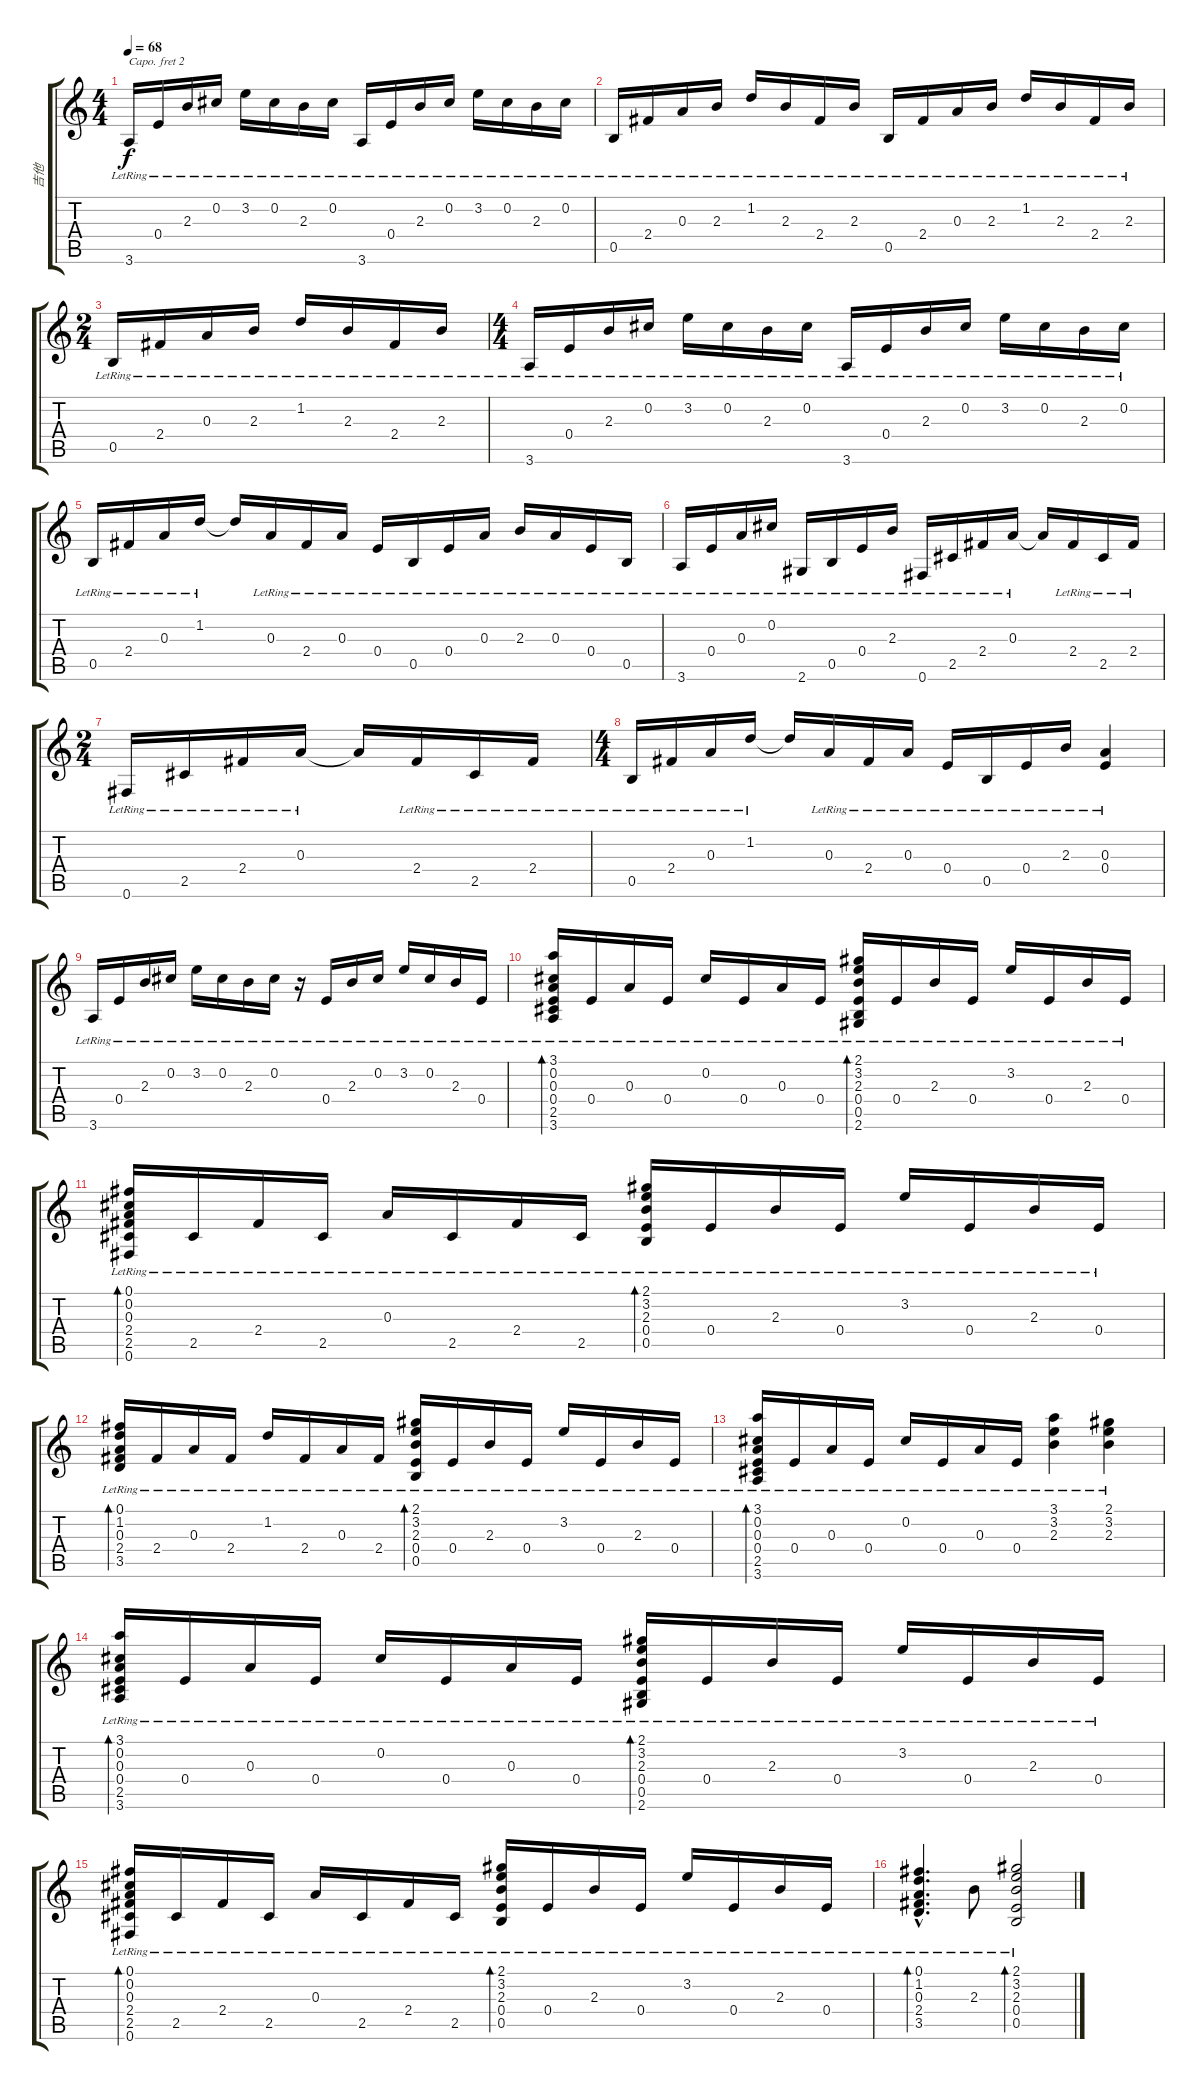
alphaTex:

\track ("吉他" "吉他") {instrument electricguitarclean}
\staff {score tabs}
\capo 2
\tuning (E4 B3 G3 D3 A2 E2) {hide}
\ts (4 4)
\tempo 68
\clef g2
\ks c
3.6{lr}.16{dy f} 0.4{lr}.16 2.3{lr}.16 0.2{lr}.16 3.2{lr}.16 0.2{lr}.16 2.3{lr}.16 0.2{lr}.16 3.6{lr}.16 0.4{lr}.16 2.3{lr}.16 0.2{lr}.16 3.2{lr}.16 0.2{lr}.16 2.3{lr}.16 0.2{lr}.16 |
0.5{lr}.16 2.4{lr}.16 0.3{lr}.16 2.3{lr}.16 1.2{lr}.16 2.3{lr}.16 2.4{lr}.16 2.3{lr}.16 0.5{lr}.16 2.4{lr}.16 0.3{lr}.16 2.3{lr}.16 1.2{lr}.16 2.3{lr}.16 2.4{lr}.16 2.3{lr}.16 |
\ts (2 4)
0.5{lr}.16 2.4{lr}.16 0.3{lr}.16 2.3{lr}.16 1.2{lr}.16 2.3{lr}.16 2.4{lr}.16 2.3{lr}.16 |
\ts (4 4)
3.6{lr}.16 0.4{lr}.16 2.3{lr}.16 0.2{lr}.16 3.2{lr}.16 0.2{lr}.16 2.3{lr}.16 0.2{lr}.16 3.6{lr}.16 0.4{lr}.16 2.3{lr}.16 0.2{lr}.16 3.2{lr}.16 0.2{lr}.16 2.3{lr}.16 0.2{lr}.16 |
0.5{lr}.16 2.4{lr}.16 0.3{lr}.16 1.2{lr}.16 1.2{t}.16 0.3{lr}.16 2.4{lr}.16 0.3{lr}.16 0.4{lr}.16 0.5{lr}.16 0.4{lr}.16 0.3{lr}.16 2.3{lr}.16 0.3{lr}.16 0.4{lr}.16 0.5{lr}.16 |
3.6{lr}.16 0.4{lr}.16 0.3{lr}.16 0.2{lr}.16 2.6{lr}.16 0.5{lr}.16 0.4{lr}.16 2.3{lr}.16 0.6{lr}.16 2.5{lr}.16 2.4{lr}.16 0.3{lr}.16 0.3{t}.16 2.4{lr}.16 2.5{lr}.16 2.4{lr}.16 |
\ts (2 4)
0.6{lr}.16 2.5{lr}.16 2.4{lr}.16 0.3{lr}.16 0.3{t}.16 2.4{lr}.16 2.5{lr}.16 2.4{lr}.16 |
\ts (4 4)
0.5{lr}.16 2.4{lr}.16 0.3{lr}.16 1.2{lr}.16 1.2{t}.16 0.3{lr}.16 2.4{lr}.16 0.3{lr}.16 0.4{lr}.16 0.5{lr}.16 0.4{lr}.16 2.3{lr}.16 (0.3{lr} 0.4{lr}).4 |
3.6{lr}.16 0.4{lr}.16 2.3{lr}.16 0.2{lr}.16 3.2{lr}.16 0.2{lr}.16 2.3{lr}.16 0.2{lr}.16 r.16 0.4{lr}.16 2.3{lr}.16 0.2{lr}.16 3.2{lr}.16 0.2{lr}.16 2.3{lr}.16 0.4{lr}.16 |
(3.1{lr} 0.2{lr} 0.3{lr} 0.4{lr} 2.5{lr} 3.6{lr}).16{bd 30} 0.4{lr}.16 0.3{lr}.16 0.4{lr}.16 0.2{lr}.16 0.4{lr}.16 0.3{lr}.16 0.4{lr}.16 (2.1{lr} 3.2{lr} 2.3{lr} 0.4{lr} 0.5{lr} 2.6{lr}).16{bd 30} 0.4{lr}.16 2.3{lr}.16 0.4{lr}.16 3.2{lr}.16 0.4{lr}.16 2.3{lr}.16 0.4{lr}.16 |
(0.1{lr} 0.2{lr} 0.3{lr} 2.4{lr} 2.5{lr} 0.6{lr}).16{bd 30} 2.5{lr}.16 2.4{lr}.16 2.5{lr}.16 0.3{lr}.16 2.5{lr}.16 2.4{lr}.16 2.5{lr}.16 (2.1{lr} 3.2{lr} 2.3{lr} 0.4{lr} 0.5{lr}).16{bd 30} 0.4{lr}.16 2.3{lr}.16 0.4{lr}.16 3.2{lr}.16 0.4{lr}.16 2.3{lr}.16 0.4{lr}.16 |
(0.1{lr} 1.2{lr} 0.3{lr} 2.4{lr} 3.5{lr}).16{bd 30} 2.4{lr}.16 0.3{lr}.16 2.4{lr}.16 1.2{lr}.16 2.4{lr}.16 0.3{lr}.16 2.4{lr}.16 (2.1{lr} 3.2{lr} 2.3{lr} 0.4{lr} 0.5{lr}).16{bd 30} 0.4{lr}.16 2.3{lr}.16 0.4{lr}.16 3.2{lr}.16 0.4{lr}.16 2.3{lr}.16 0.4{lr}.16 |
(3.1{lr} 0.2{lr} 0.3{lr} 0.4{lr} 2.5{lr} 3.6{lr}).16{bd 30} 0.4{lr}.16 0.3{lr}.16 0.4{lr}.16 0.2{lr}.16 0.4{lr}.16 0.3{lr}.16 0.4{lr}.16 (3.1{lr} 3.2{lr} 2.3{lr}).4 (2.1{lr} 3.2{lr} 2.3{lr}).4 |
(3.1{lr} 0.2{lr} 0.3{lr} 0.4{lr} 2.5{lr} 3.6{lr}).16{bd 30} 0.4{lr}.16 0.3{lr}.16 0.4{lr}.16 0.2{lr}.16 0.4{lr}.16 0.3{lr}.16 0.4{lr}.16 (2.1{lr} 3.2{lr} 2.3{lr} 0.4{lr} 0.5{lr} 2.6{lr}).16{bd 30} 0.4{lr}.16 2.3{lr}.16 0.4{lr}.16 3.2{lr}.16 0.4{lr}.16 2.3{lr}.16 0.4{lr}.16 |
(0.1{lr} 0.2{lr} 0.3{lr} 2.4{lr} 2.5{lr} 0.6{lr}).16{bd 30} 2.5{lr}.16 2.4{lr}.16 2.5{lr}.16 0.3{lr}.16 2.5{lr}.16 2.4{lr}.16 2.5{lr}.16 (2.1{lr} 3.2{lr} 2.3{lr} 0.4{lr} 0.5{lr}).16{bd 30} 0.4{lr}.16 2.3{lr}.16 0.4{lr}.16 3.2{lr}.16 0.4{lr}.16 2.3{lr}.16 0.4{lr}.16 |
(0.1{hac} 1.2{hac} 0.3{hac} 2.4{hac} 3.5{hac lr}).4{d bd 60} 2.3{lr}.8 (2.1 3.2 2.3 0.4 0.5{lr}).2{bd 60}
